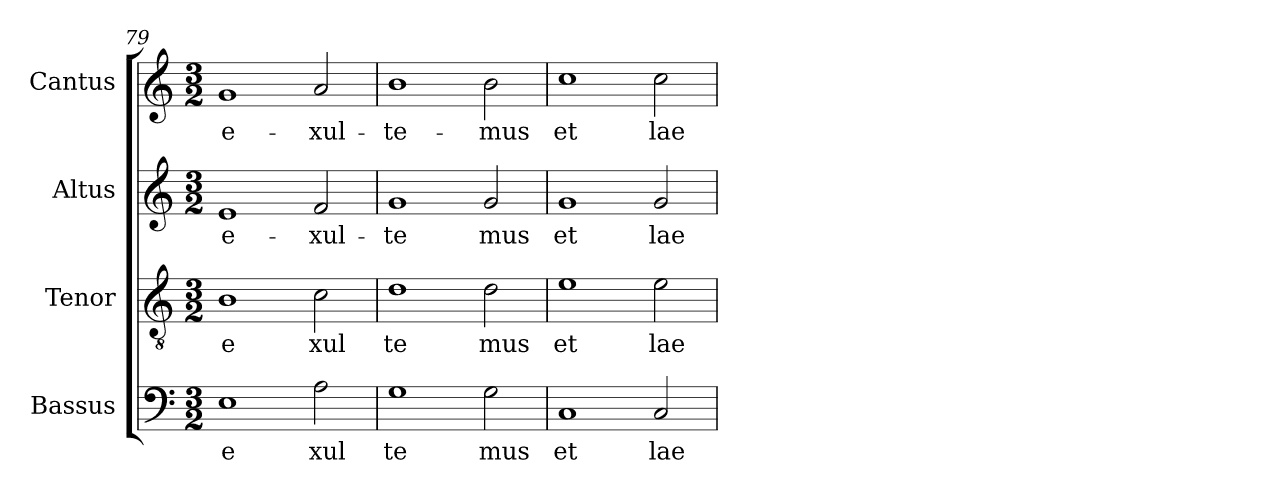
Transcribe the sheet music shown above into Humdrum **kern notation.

**kern	**text	**kern	**text	**kern	**text	**kern	**text
*part4	*part4	*part3	*part3	*part2	*part2	*part1	*part1
*staff4	*staff4	*staff3	*staff3	*staff2	*staff2	*staff1	*staff1
*I"Bassus	*	*I"Tenor	*	*I"Altus	*	*I"Cantus	*
*clefF4	*	*clefGv2	*	*clefG2	*	*clefG2	*
*	*	*k[]	*	*k[]	*	*k[]	*
*	*	*C:	*	*C:	*	*C:	*
*M3/2	*	*M3/2	*	*M3/2	*	*M3/2	*
=79	=79	=79	=79	=79	=79	=79	=79
!	!LO:LY:b:cj	!	!LO:LY:b:cj	!	!LO:LY:b:cj	!	!LO:LY:b:cj
1E	e	1B	e	1e	e-	1g	e-
!	!LO:LY:b:cj	!	!LO:LY:b:cj	!	!LO:LY:b:cj	!	!LO:LY:b:cj
2A\	xul	2c\	xul	2f/	-xul-	2a/	-xul-
!!LO:LB:g=z
=80	=80	=80	=80	=80	=80	=80	=80
!	!LO:LY:b:cj	!	!LO:LY:b:cj	!	!LO:LY:b:cj	!	!LO:LY:b:cj
1G	te	1d	te	1g	-te	1b	-te-
!	!LO:LY:b:cj	!	!LO:LY:b:cj	!	!LO:LY:b:cj	!	!LO:LY:b:cj
2G\	mus	2d\	mus	2g/	mus	2b\	-mus
=81	=81	=81	=81	=81	=81	=81	=81
!	!LO:LY:b:cj	!	!LO:LY:b:cj	!	!LO:LY:b:cj	!	!LO:LY:b:cj
1C	et	1e	et	1g	et	1cc	et
!	!LO:LY:b:cj	!	!LO:LY:b:cj	!	!LO:LY:b:cj	!	!LO:LY:b:cj
2C/	lae	2e\	lae	2g/	lae	2cc\	lae-
=	=	=	=	=	=	=	=
*-	*-	*-	*-	*-	*-	*-	*-
